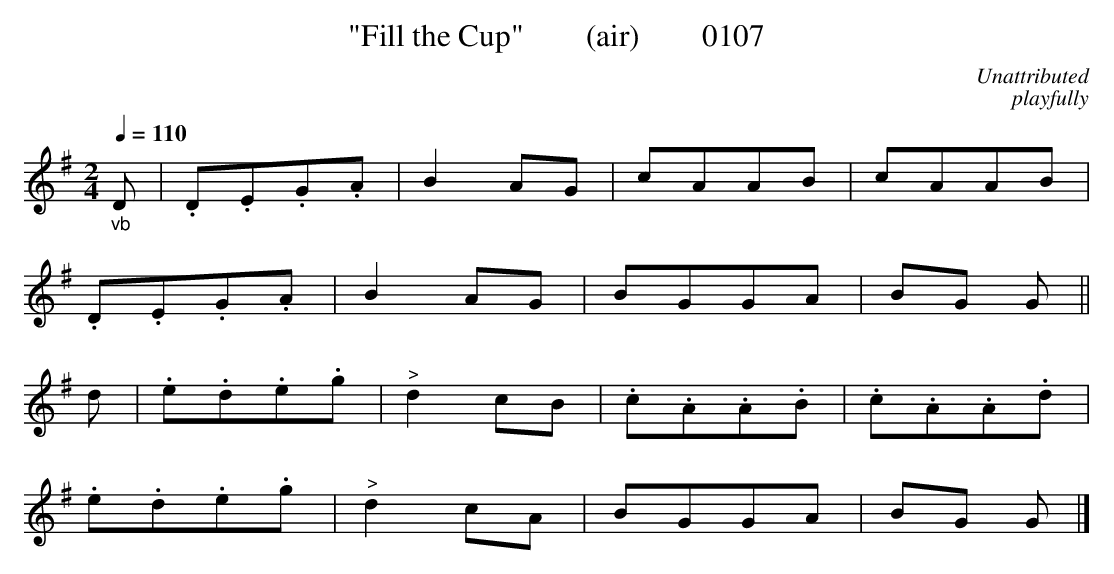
X:1
T:"Fill the Cup"        (air)        0107
C:Unattributed
C:playfully
Q:1/4=110
M:2/4
L:1/16
K:G
"_vb"D2|.D2.E2.G2.A2|B4A2G2|c2A2A2B2|c2A2A2B2|
.D2.E2.G2.A2|B4A2G2|B2G2G2A2|B2G2 G2||
d2|.e2.d2.e2.g2|"^>"d4c2B2|.c2.A2.A2.B2|.c2.A2.A2.d2|
.e2.d2.e2.g2|"^>"d4c2A2|B2G2G2A2|B2G2 G2 |]
